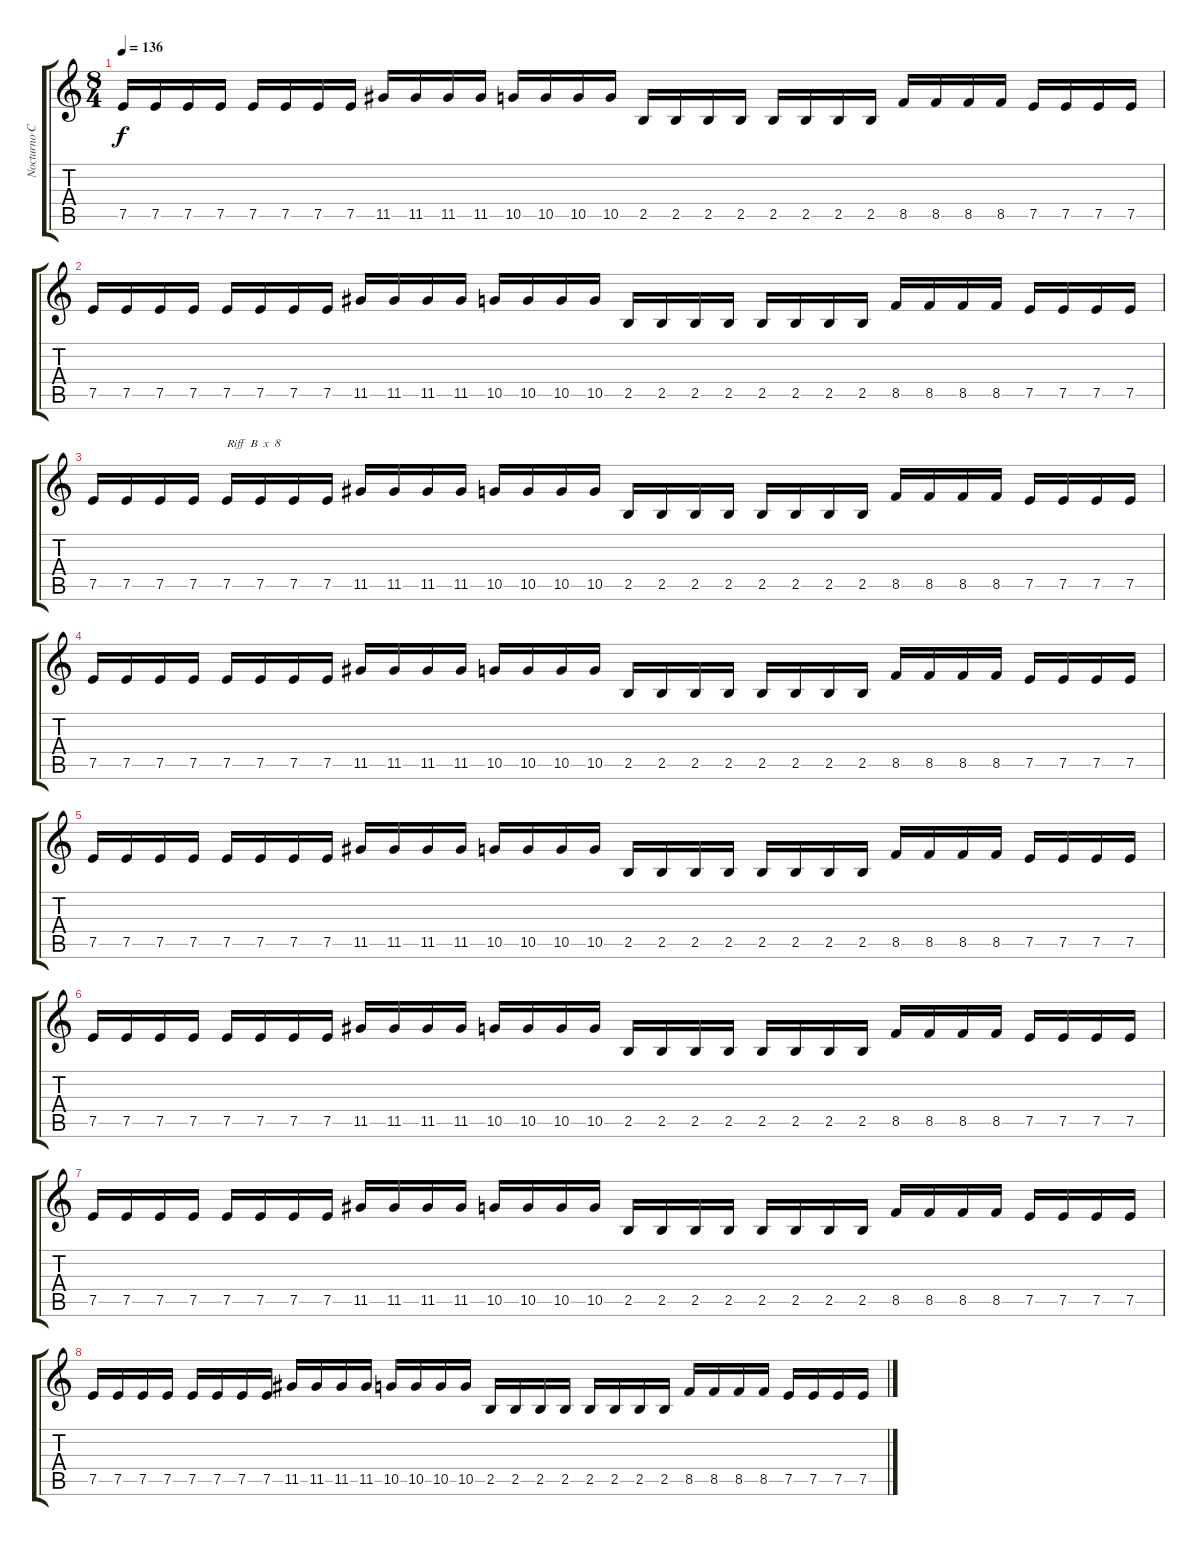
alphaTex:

\track ("Nocturno Culto" "Nocturno C") {instrument distortionguitar}
\staff {score tabs}
\tuning (E4 B3 G3 D3 A2 E2) {hide}
\ts (8 4)
\tempo 136
\clef g2
\ks c
7.5.16{dy f} 7.5.16 7.5.16 7.5.16 7.5.16 7.5.16 7.5.16 7.5.16 11.5.16 11.5.16 11.5.16 11.5.16 10.5.16 10.5.16 10.5.16 10.5.16 2.5.16 2.5.16 2.5.16 2.5.16 2.5.16 2.5.16 2.5.16 2.5.16 8.5.16 8.5.16 8.5.16 8.5.16 7.5.16 7.5.16 7.5.16 7.5.16 |
7.5.16 7.5.16 7.5.16 7.5.16 7.5.16 7.5.16 7.5.16 7.5.16 11.5.16 11.5.16 11.5.16 11.5.16 10.5.16 10.5.16 10.5.16 10.5.16 2.5.16 2.5.16 2.5.16 2.5.16 2.5.16 2.5.16 2.5.16 2.5.16 8.5.16 8.5.16 8.5.16 8.5.16 7.5.16 7.5.16 7.5.16 7.5.16 |
7.5.16 7.5.16 7.5.16 7.5.16 7.5.16{txt "Riff  B  x  8"} 7.5.16 7.5.16 7.5.16 11.5.16 11.5.16 11.5.16 11.5.16 10.5.16 10.5.16 10.5.16 10.5.16 2.5.16 2.5.16 2.5.16 2.5.16 2.5.16 2.5.16 2.5.16 2.5.16 8.5.16 8.5.16 8.5.16 8.5.16 7.5.16 7.5.16 7.5.16 7.5.16 |
7.5.16 7.5.16 7.5.16 7.5.16 7.5.16 7.5.16 7.5.16 7.5.16 11.5.16 11.5.16 11.5.16 11.5.16 10.5.16 10.5.16 10.5.16 10.5.16 2.5.16 2.5.16 2.5.16 2.5.16 2.5.16 2.5.16 2.5.16 2.5.16 8.5.16 8.5.16 8.5.16 8.5.16 7.5.16 7.5.16 7.5.16 7.5.16 |
7.5.16 7.5.16 7.5.16 7.5.16 7.5.16 7.5.16 7.5.16 7.5.16 11.5.16 11.5.16 11.5.16 11.5.16 10.5.16 10.5.16 10.5.16 10.5.16 2.5.16 2.5.16 2.5.16 2.5.16 2.5.16 2.5.16 2.5.16 2.5.16 8.5.16 8.5.16 8.5.16 8.5.16 7.5.16 7.5.16 7.5.16 7.5.16 |
7.5.16 7.5.16 7.5.16 7.5.16 7.5.16 7.5.16 7.5.16 7.5.16 11.5.16 11.5.16 11.5.16 11.5.16 10.5.16 10.5.16 10.5.16 10.5.16 2.5.16 2.5.16 2.5.16 2.5.16 2.5.16 2.5.16 2.5.16 2.5.16 8.5.16 8.5.16 8.5.16 8.5.16 7.5.16 7.5.16 7.5.16 7.5.16 |
7.5.16 7.5.16 7.5.16 7.5.16 7.5.16 7.5.16 7.5.16 7.5.16 11.5.16 11.5.16 11.5.16 11.5.16 10.5.16 10.5.16 10.5.16 10.5.16 2.5.16 2.5.16 2.5.16 2.5.16 2.5.16 2.5.16 2.5.16 2.5.16 8.5.16 8.5.16 8.5.16 8.5.16 7.5.16 7.5.16 7.5.16 7.5.16 |
7.5.16 7.5.16 7.5.16 7.5.16 7.5.16 7.5.16 7.5.16 7.5.16 11.5.16 11.5.16 11.5.16 11.5.16 10.5.16 10.5.16 10.5.16 10.5.16 2.5.16 2.5.16 2.5.16 2.5.16 2.5.16 2.5.16 2.5.16 2.5.16 8.5.16 8.5.16 8.5.16 8.5.16 7.5.16 7.5.16 7.5.16 7.5.16
